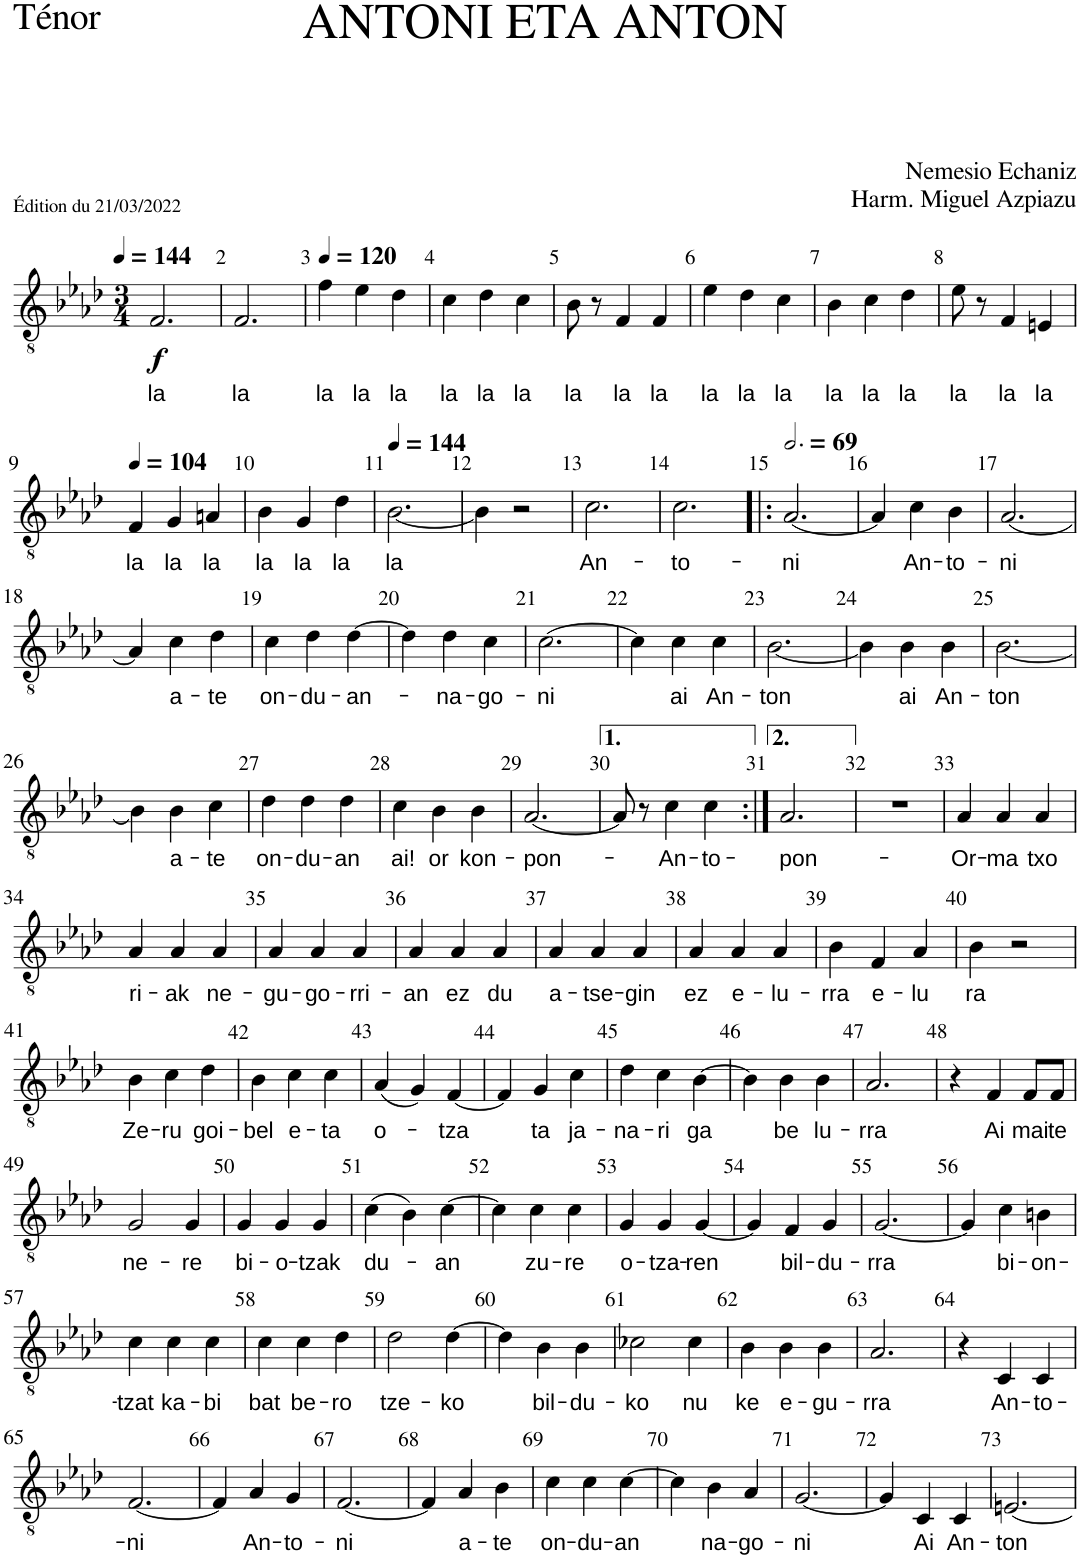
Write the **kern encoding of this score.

**kern	**text	**dynam
*part1	*part1	*part1
*staff1	*staff1	*staff1
*I"Ténor	*	*
*I'T.	*	*
*clefGv2	*	*
*k[b-e-a-d-]	*	*
*M3/4	*	*
*MM144	*	*
=1	=1	=1
!	!LO:LY:b	!LO:DY:b
2.F/	la	f
=2	=2	=2
!	!LO:LY:b	!
2.F/	la	.
=3	=3	=3
*MM120	*	*
!	!LO:LY:b	!
4f\	la	.
!	!LO:LY:b	!
4e-\	la	.
!	!LO:LY:b	!
4d-\	la	.
=4	=4	=4
!	!LO:LY:b	!
4c\	la	.
!	!LO:LY:b	!
4d-\	la	.
!	!LO:LY:b	!
4c\	la	.
=5	=5	=5
!	!LO:LY:b	!
8B-\	la	.
8r	.	.
!	!LO:LY:b	!
4F/	la	.
!	!LO:LY:b	!
4F/	la	.
=6	=6	=6
!	!LO:LY:b	!
4e-\	la	.
!	!LO:LY:b	!
4d-\	la	.
!	!LO:LY:b	!
4c\	la	.
=7	=7	=7
!	!LO:LY:b	!
4B-\	la	.
!	!LO:LY:b	!
4c\	la	.
!	!LO:LY:b	!
4d-\	la	.
=8	=8	=8
!	!LO:LY:b	!
8e-\	la	.
8r	.	.
!	!LO:LY:b	!
4F/	la	.
!	!LO:LY:b	!
4En/	la	.
!!LO:LB:g=z
=9	=9	=9
*MM104	*	*
!	!LO:LY:b	!
4F/	la	.
!	!LO:LY:b	!
4G/	la	.
!	!LO:LY:b	!
4An/	la	.
=10	=10	=10
!	!LO:LY:b	!
4B-\	la	.
!	!LO:LY:b	!
4G/	la	.
!	!LO:LY:b	!
4d-\	la	.
=11	=11	=11
*MM144	*	*
!	!LO:LY:b	!
[<2.B-\	la	.
=12	=12	=12
4B-\]	.	.
2r	.	.
=13	=13	=13
!	!LO:LY:b	!
2.c\	An-	.
=14	=14	=14
!	!LO:LY:b	!
2.c\	to-	.
=15!|:	=15!|:	=15!|:
*MM207	*	*
!	!LO:LY:b	!
[<2.A-/	ni	.
=16	=16	=16
4A-/]	.	.
!	!LO:LY:b	!
4c\	An-	.
!	!LO:LY:b	!
4B-\	to-	.
=17	=17	=17
!	!LO:LY:b	!
[<2.A-/	ni	.
!!LO:LB:g=z
=18	=18	=18
4A-/]	.	.
!	!LO:LY:b	!
4c\	a-	.
!	!LO:LY:b	!
4d-\	te	.
=19	=19	=19
!	!LO:LY:b	!
4c\	on-	.
!	!LO:LY:b	!
4d-\	du-	.
!	!LO:LY:b	!
[>4d-\	an-	.
=20	=20	=20
4d-\]	.	.
!	!LO:LY:b	!
4d-\	-na-	.
!	!LO:LY:b	!
4c\	go-	.
=21	=21	=21
!	!LO:LY:b	!
[>2.c\	ni	.
=22	=22	=22
4c\]	.	.
!	!LO:LY:b	!
4c\	ai	.
!	!LO:LY:b	!
4c\	An-	.
=23	=23	=23
!	!LO:LY:b	!
[<2.B-\	ton	.
=24	=24	=24
4B-\]	.	.
!	!LO:LY:b	!
4B-\	ai	.
!	!LO:LY:b	!
4B-\	An-	.
=25	=25	=25
!	!LO:LY:b	!
[<2.B-\	ton	.
!!LO:LB:g=z
=26	=26	=26
4B-\]	.	.
!	!LO:LY:b	!
4B-\	a-	.
!	!LO:LY:b	!
4c\	te	.
=27	=27	=27
!	!LO:LY:b	!
4d-\	on-	.
!	!LO:LY:b	!
4d-\	du-	.
!	!LO:LY:b	!
4d-\	an	.
=28	=28	=28
!	!LO:LY:b	!
4c\	ai!	.
!	!LO:LY:b	!
4B-\	or	.
!	!LO:LY:b	!
4B-\	kon-	.
=29	=29	=29
!	!LO:LY:b	!
[2.A-/	pon-	.
=30	=30	=30
8A-/]	.	.
8r	.	.
!	!LO:LY:b	!
4c\	An-	.
!	!LO:LY:b	!
4c\	to-	.
=31:|!	=31:|!	=31:|!
!	!LO:LY:b	!
2.A-/	pon-	.
=32	=32	=32
2.r	.	.
=33	=33	=33
!	!LO:LY:b	!
4A-/	Or-	.
!	!LO:LY:b	!
4A-/	ma	.
!	!LO:LY:b	!
4A-/	txo	.
!!LO:LB:g=z
=34	=34	=34
!	!LO:LY:b	!
4A-/	ri-	.
!	!LO:LY:b	!
4A-/	ak	.
!	!LO:LY:b	!
4A-/	ne-	.
=35	=35	=35
!	!LO:LY:b	!
4A-/	gu-	.
!	!LO:LY:b	!
4A-/	go-	.
!	!LO:LY:b	!
4A-/	rri-	.
=36	=36	=36
!	!LO:LY:b	!
4A-/	an	.
!	!LO:LY:b	!
4A-/	ez	.
!	!LO:LY:b	!
4A-/	du	.
=37	=37	=37
!	!LO:LY:b	!
4A-/	a-	.
!	!LO:LY:b	!
4A-/	tse-	.
!	!LO:LY:b	!
4A-/	gin	.
=38	=38	=38
!	!LO:LY:b	!
4A-/	ez	.
!	!LO:LY:b	!
4A-/	e-	.
!	!LO:LY:b	!
4A-/	lu-	.
=39	=39	=39
!	!LO:LY:b	!
4B-\	rra	.
!	!LO:LY:b	!
4F/	e-	.
!	!LO:LY:b	!
4A-/	lu	.
=40	=40	=40
!	!LO:LY:b	!
4B-\	ra	.
2r	.	.
!!LO:LB:g=z
=41	=41	=41
!	!LO:LY:b	!
4B-\	Ze-	.
!	!LO:LY:b	!
4c\	-ru	.
!	!LO:LY:b	!
4d-\	goi-	.
=42	=42	=42
!	!LO:LY:b	!
4B-\	-bel	.
!	!LO:LY:b	!
4c\	e-	.
!	!LO:LY:b	!
4c\	-ta	.
=43	=43	=43
!	!LO:LY:b	!
(4A-/	o-	.
4G/)	.	.
!	!LO:LY:b	!
[4F/	-tza	.
=44	=44	=44
4F/]	.	.
!	!LO:LY:b	!
4G/	ta	.
!	!LO:LY:b	!
4c\	ja-	.
=45	=45	=45
!	!LO:LY:b	!
4d-\	-na-	.
!	!LO:LY:b	!
4c\	-ri	.
!	!LO:LY:b	!
[4B-\	ga	.
=46	=46	=46
4B-\]	.	.
!	!LO:LY:b	!
4B-\	-be	.
!	!LO:LY:b	!
4B-\	lu-	.
=47	=47	=47
!	!LO:LY:b	!
2.A-/	-rra	.
=48	=48	=48
4r	.	.
!	!LO:LY:b	!
4F/	Ai	.
!	!LO:LY:b	!
8F/L	mai-	.
!	!LO:LY:b	!
8F/J	-te	.
!!LO:LB:g=z
=49	=49	=49
!	!LO:LY:b	!
2G/	ne-	.
!	!LO:LY:b	!
4G/	-re	.
=50	=50	=50
!	!LO:LY:b	!
4G/	bi-	.
!	!LO:LY:b	!
4G/	-o-	.
!	!LO:LY:b	!
4G/	-tzak	.
=51	=51	=51
!	!LO:LY:b	!
(4c\	du-	.
4B-\)	.	.
!	!LO:LY:b	!
[4c\	-an	.
=52	=52	=52
4c\]	.	.
!	!LO:LY:b	!
4c\	zu-	.
!	!LO:LY:b	!
4c\	-re	.
=53	=53	=53
!	!LO:LY:b	!
4G/	-o-	.
!	!LO:LY:b	!
4G/	-tza-	.
!	!LO:LY:b	!
[4G/	-ren	.
=54	=54	=54
4G/]	.	.
!	!LO:LY:b	!
4F/	bil-	.
!	!LO:LY:b	!
4G/	-du-	.
=55	=55	=55
!	!LO:LY:b	!
[2.G/	-rra	.
=56	=56	=56
4G/]	.	.
!	!LO:LY:b	!
4c\	bi-	.
!	!LO:LY:b	!
4Bn\	-on-	.
!!LO:LB:g=z
=57	=57	=57
!	!LO:LY:b	!
4c\	tzat	.
!	!LO:LY:b	!
4c\	ka-	.
!	!LO:LY:b	!
4c\	-bi	.
=58	=58	=58
!	!LO:LY:b	!
4c\	bat	.
!	!LO:LY:b	!
4c\	be-	.
!	!LO:LY:b	!
4d-\	-ro	.
=59	=59	=59
!	!LO:LY:b	!
2d-\	-tze-	.
!	!LO:LY:b	!
[4d-\	-ko	.
=60	=60	=60
4d-\]	.	.
!	!LO:LY:b	!
4B-\	bil-	.
!	!LO:LY:b	!
4B-\	-du-	.
=61	=61	=61
!	!LO:LY:b	!
2c-X\	ko	.
!	!LO:LY:b	!
4c-\	nu	.
=62	=62	=62
!	!LO:LY:b	!
4B-\	-ke	.
!	!LO:LY:b	!
4B-\	e-	.
!	!LO:LY:b	!
4B-\	-gu-	.
=63	=63	=63
!	!LO:LY:b	!
2.A-/	-rra	.
=64	=64	=64
4r	.	.
!	!LO:LY:b	!
4C/	An-	.
!	!LO:LY:b	!
4C/	-to-	.
!!LO:LB:g=z
=65	=65	=65
!	!LO:LY:b	!
[2.F/	-ni	.
=66	=66	=66
4F/]	.	.
!	!LO:LY:b	!
4A-/	An-	.
!	!LO:LY:b	!
4G/	-to-	.
=67	=67	=67
!	!LO:LY:b	!
[2.F/	-ni	.
=68	=68	=68
4F/]	.	.
!	!LO:LY:b	!
4A-/	a-	.
!	!LO:LY:b	!
4B-\	-te	.
=69	=69	=69
!	!LO:LY:b	!
4c\	on-	.
!	!LO:LY:b	!
4c\	-du-	.
!	!LO:LY:b	!
[4c\	-an	.
=70	=70	=70
4c\]	.	.
!	!LO:LY:b	!
4B-\	na-	.
!	!LO:LY:b	!
4A-/	-go-	.
=71	=71	=71
!	!LO:LY:b	!
[2.G/	-ni	.
=72	=72	=72
4G/]	.	.
!	!LO:LY:b	!
4C/	Ai	.
!	!LO:LY:b	!
4C/	An-	.
=73	=73	=73
!	!LO:LY:b	!
[2.En/	-ton	.
=	=	=
*-	*-	*-
